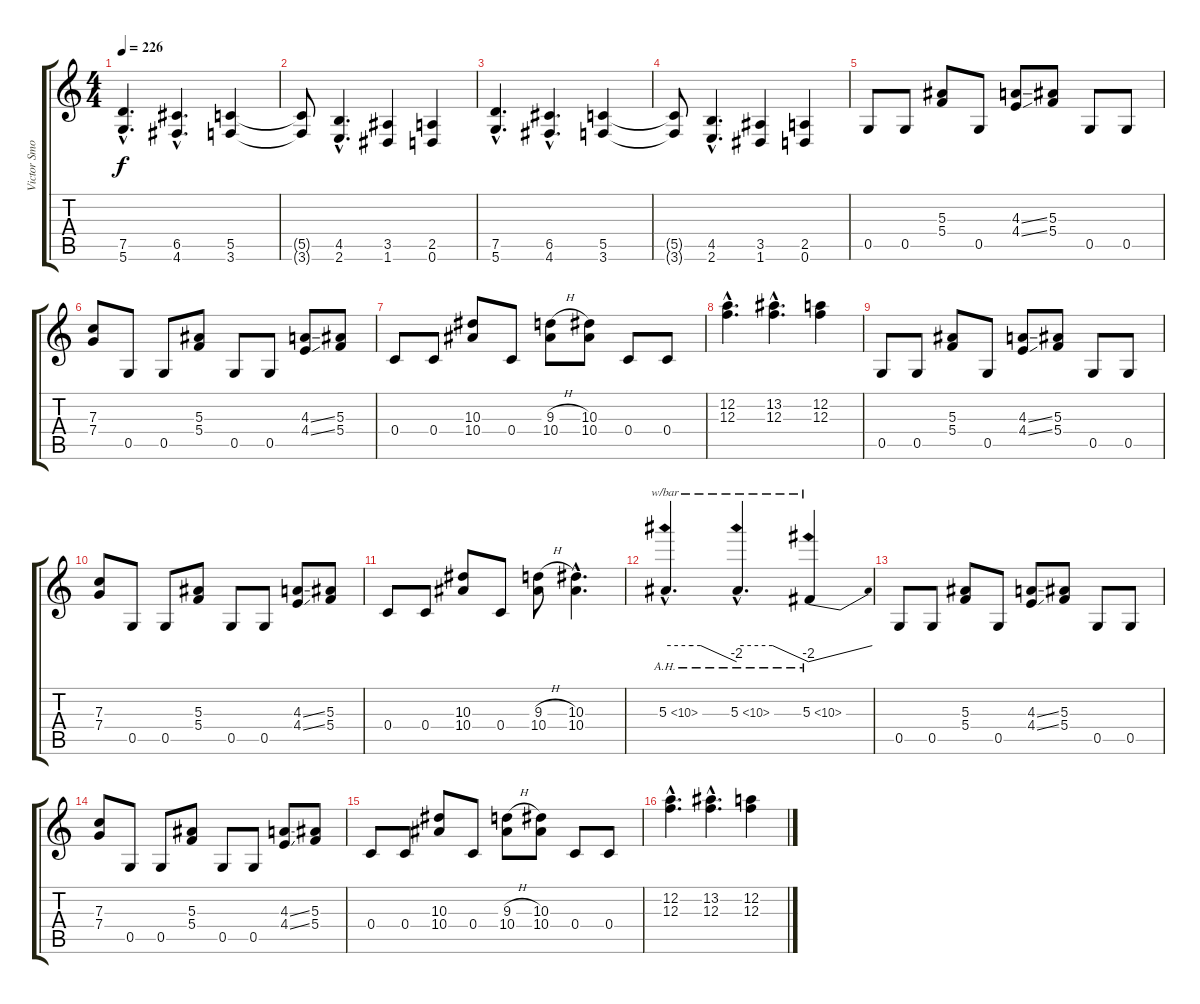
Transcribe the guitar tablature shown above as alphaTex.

\track ("Victor Smolski" "Victor Smo") {instrument distortionguitar}
\staff {score tabs}
\tuning (D4 A3 F3 C3 G2 D2) {hide}
\ts (4 4)
\tempo 226
\clef g2
\ks c
(7.5{hac} 5.6{hac}).4{d dy f instrument distortionguitar} (6.5{hac} 4.6{hac}).4{d} (5.5 3.6).4 |
(5.5{t} 3.6{t}).8 (4.5{hac} 2.6{hac}).4{d} (3.5 1.6).4 (2.5 0.6).4 |
(7.5{hac} 5.6{hac}).4{d} (6.5{hac} 4.6{hac}).4{d} (5.5 3.6).4 |
(5.5{t} 3.6{t}).8 (4.5{hac} 2.6{hac}).4{d} (3.5 1.6).4 (2.5 0.6).4 |
0.5.8{volume 11 balance 0} 0.5.8 (5.3 5.4).8 0.5.8 (4.3{ss} 4.4{ss}).8 (5.3 5.4).8 0.5.8 0.5.8 |
(7.3 7.4).8 0.5.8 0.5.8 (5.3 5.4).8 0.5.8 0.5.8 (4.3{ss} 4.4{ss}).8 (5.3 5.4).8 |
0.4.8 0.4.8 (10.3 10.4).8 0.4.8 (9.3{h} 10.4).8 (10.3 10.4).8 0.4.8 0.4.8 |
(12.2{hac} 12.3{hac}).4{d} (13.2{hac} 12.3{hac}).4{d} (12.2 12.3).4 |
0.5.8 0.5.8 (5.3 5.4).8 0.5.8 (4.3{ss} 4.4{ss}).8 (5.3 5.4).8 0.5.8 0.5.8 |
(7.3 7.4).8 0.5.8 0.5.8 (5.3 5.4).8 0.5.8 0.5.8 (4.3{ss} 4.4{ss}).8 (5.3 5.4).8 |
0.4.8 0.4.8 (10.3 10.4).8 0.4.8 (9.3{h} 10.4).8 (10.3{hac} 10.4{hac}).4{d} |
5.3{ah 5 hac}.4{d tbe (custom default 0 0 23 0 30 0 60 -8) volume 13 balance 8} 5.3{ah 5 hac}.4{d tbe (custom default 0 0 30 0 60 -8)} 5.3{ah 5}.4{tbe (dive default 0 -8 60 0)} |
0.5.8 0.5.8 (5.3 5.4).8 0.5.8 (4.3{ss} 4.4{ss}).8 (5.3 5.4).8 0.5.8 0.5.8 |
(7.3 7.4).8 0.5.8 0.5.8 (5.3 5.4).8 0.5.8 0.5.8 (4.3{ss} 4.4{ss}).8 (5.3 5.4).8 |
0.4.8 0.4.8 (10.3 10.4).8 0.4.8 (9.3{h} 10.4).8 (10.3 10.4).8 0.4.8 0.4.8 |
(12.2{hac} 12.3{hac}).4{d} (13.2{hac} 12.3{hac}).4{d} (12.2 12.3).4
